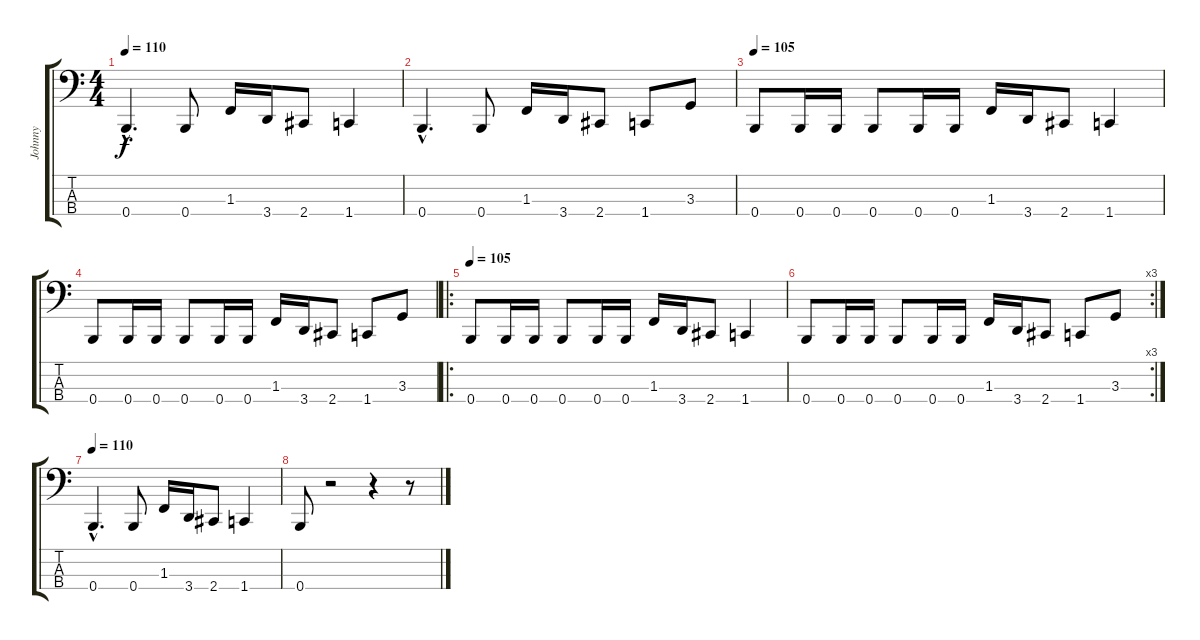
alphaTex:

\track ("Johnny" "Johnny") {instrument electricbasspick}
\staff {score tabs}
\tuning (D2 A1 E1 B0) {hide}
\ts (4 4)
\tempo 110
\clef f4
\ks c
0.4{hac}.4{d dy f} 0.4.8 1.3.16 3.4.16 2.4.8 1.4.4 |
0.4{hac}.4{d} 0.4.8 1.3.16 3.4.16 2.4.8 1.4.8 3.3.8 |
\tempo 105
0.4.8 0.4.16 0.4.16 0.4.8 0.4.16 0.4.16 1.3.16 3.4.16 2.4.8 1.4.4 |
0.4.8 0.4.16 0.4.16 0.4.8 0.4.16 0.4.16 1.3.16 3.4.16 2.4.8 1.4.8 3.3.8 |
\ro
\tempo 105
0.4.8 0.4.16 0.4.16 0.4.8 0.4.16 0.4.16 1.3.16 3.4.16 2.4.8 1.4.4 |
\rc 3
0.4.8 0.4.16 0.4.16 0.4.8 0.4.16 0.4.16 1.3.16 3.4.16 2.4.8 1.4.8 3.3.8 |
\tempo 110
0.4{hac}.4{d} 0.4.8 1.3.16 3.4.16 2.4.8 1.4.4 |
0.4.8 r.2 r.4 r.8
